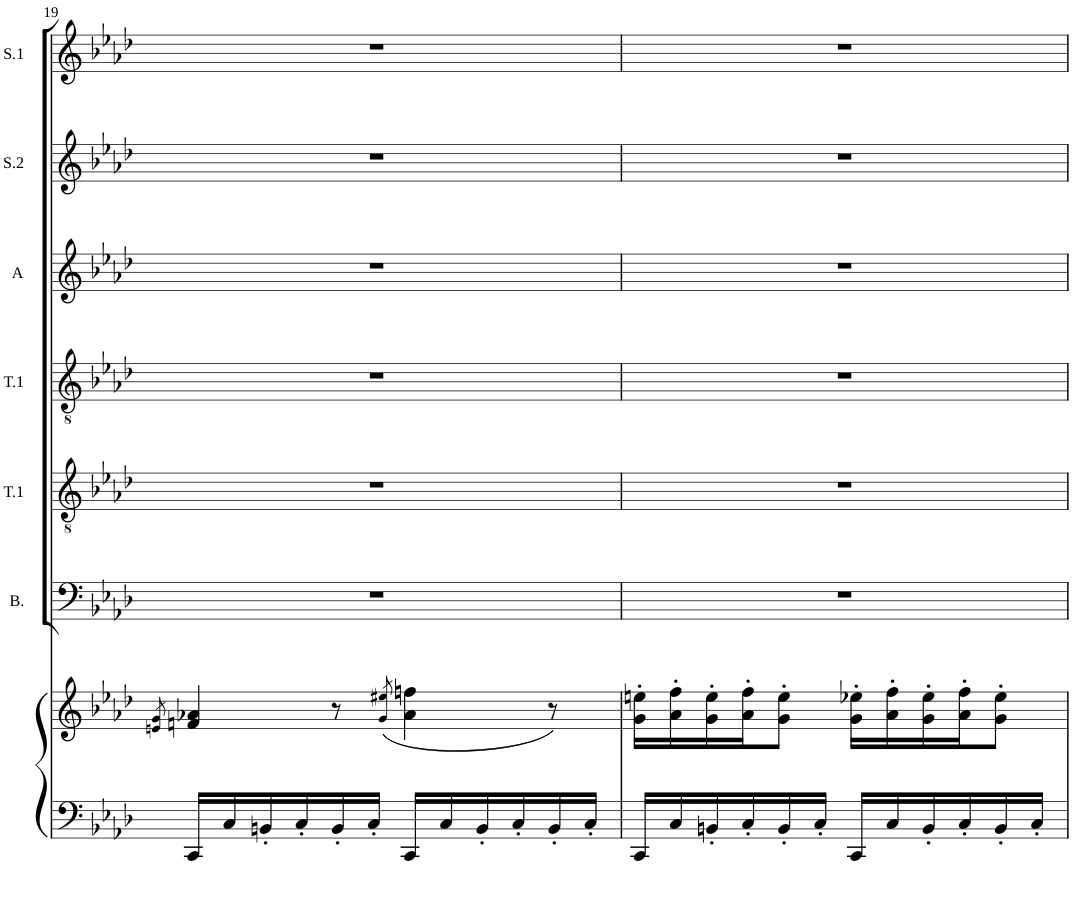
**kern	**kern	**kern	**kern	**kern	**kern	**kern	**kern
*part8	*part7	*part6	*part5	*part4	*part3	*part2	*part1
*staff8	*staff7	*staff6	*staff5	*staff4	*staff3	*staff2	*staff1
*	*	*I"Bass	*I"Tenor 2	*I"Tenor 1	*I"Alto	*I"Soprano 2	*I"Soprano 1
*	*	*I'B.	*I'T.1	*I'T.1	*I'A	*I'S.2	*I'S.1
!!LO:PB:g=z
*clefF4	*clefG2	*clefF4	*clefGv2	*clefGv2	*clefG2	*clefG2	*clefG2
*k[b-e-a-d-]	*k[b-e-a-d-]	*k[b-e-a-d-]	*k[b-e-a-d-]	*k[b-e-a-d-]	*k[b-e-a-d-]	*k[b-e-a-d-]	*k[b-e-a-d-]
*A-:	*A-:	*A-:	*A-:	*A-:	*A-:	*A-:	*A-:
*M6/8	*M6/8	*M6/8	*M6/8	*M6/8	*M6/8	*M6/8	*M6/8
=19	=19	=19	=19	=19	=19	=19	=19
.	8qen/ 8qg/	.	.	.	.	.	.
16CC/LL	4fn/ 4a-X/	2.r	2.r	2.r	2.r	2.r	2.r
16C/	.	.	.	.	.	.	.
16BBn'/	.	.	.	.	.	.	.
16C'/	.	.	.	.	.	.	.
16BB'/	8r	.	.	.	.	.	.
16C'/JJ	.	.	.	.	.	.	.
.	(8qg/ 8qee#X/	.	.	.	.	.	.
16CC/LL	4a-\ 4ffn\	.	.	.	.	.	.
16C/	.	.	.	.	.	.	.
16BB'/	.	.	.	.	.	.	.
16C'/	.	.	.	.	.	.	.
16BB'/	8r)	.	.	.	.	.	.
16C'/JJ	.	.	.	.	.	.	.
=20	=20	=20	=20	=20	=20	=20	=20
16CC/LL	16g\' 16een\'LL	2.r	2.r	2.r	2.r	2.r	2.r
16C/	16a-\' 16ff\'	.	.	.	.	.	.
16BBn'/	16g\' 16ee\'	.	.	.	.	.	.
16C'/	16a-\' 16ff\'J	.	.	.	.	.	.
16BB'/	8g\' 8ee\'J	.	.	.	.	.	.
16C'/JJ	.	.	.	.	.	.	.
16CC/LL	16g\' 16ee-X\'LL	.	.	.	.	.	.
16C/	16a-\' 16ff\'	.	.	.	.	.	.
16BB'/	16g\' 16ee-\'	.	.	.	.	.	.
16C'/	16a-\' 16ff\'J	.	.	.	.	.	.
16BB'/	8g\' 8ee-\'J	.	.	.	.	.	.
16C'/JJ	.	.	.	.	.	.	.
=	=	=	=	=	=	=	=
*-	*-	*-	*-	*-	*-	*-	*-
